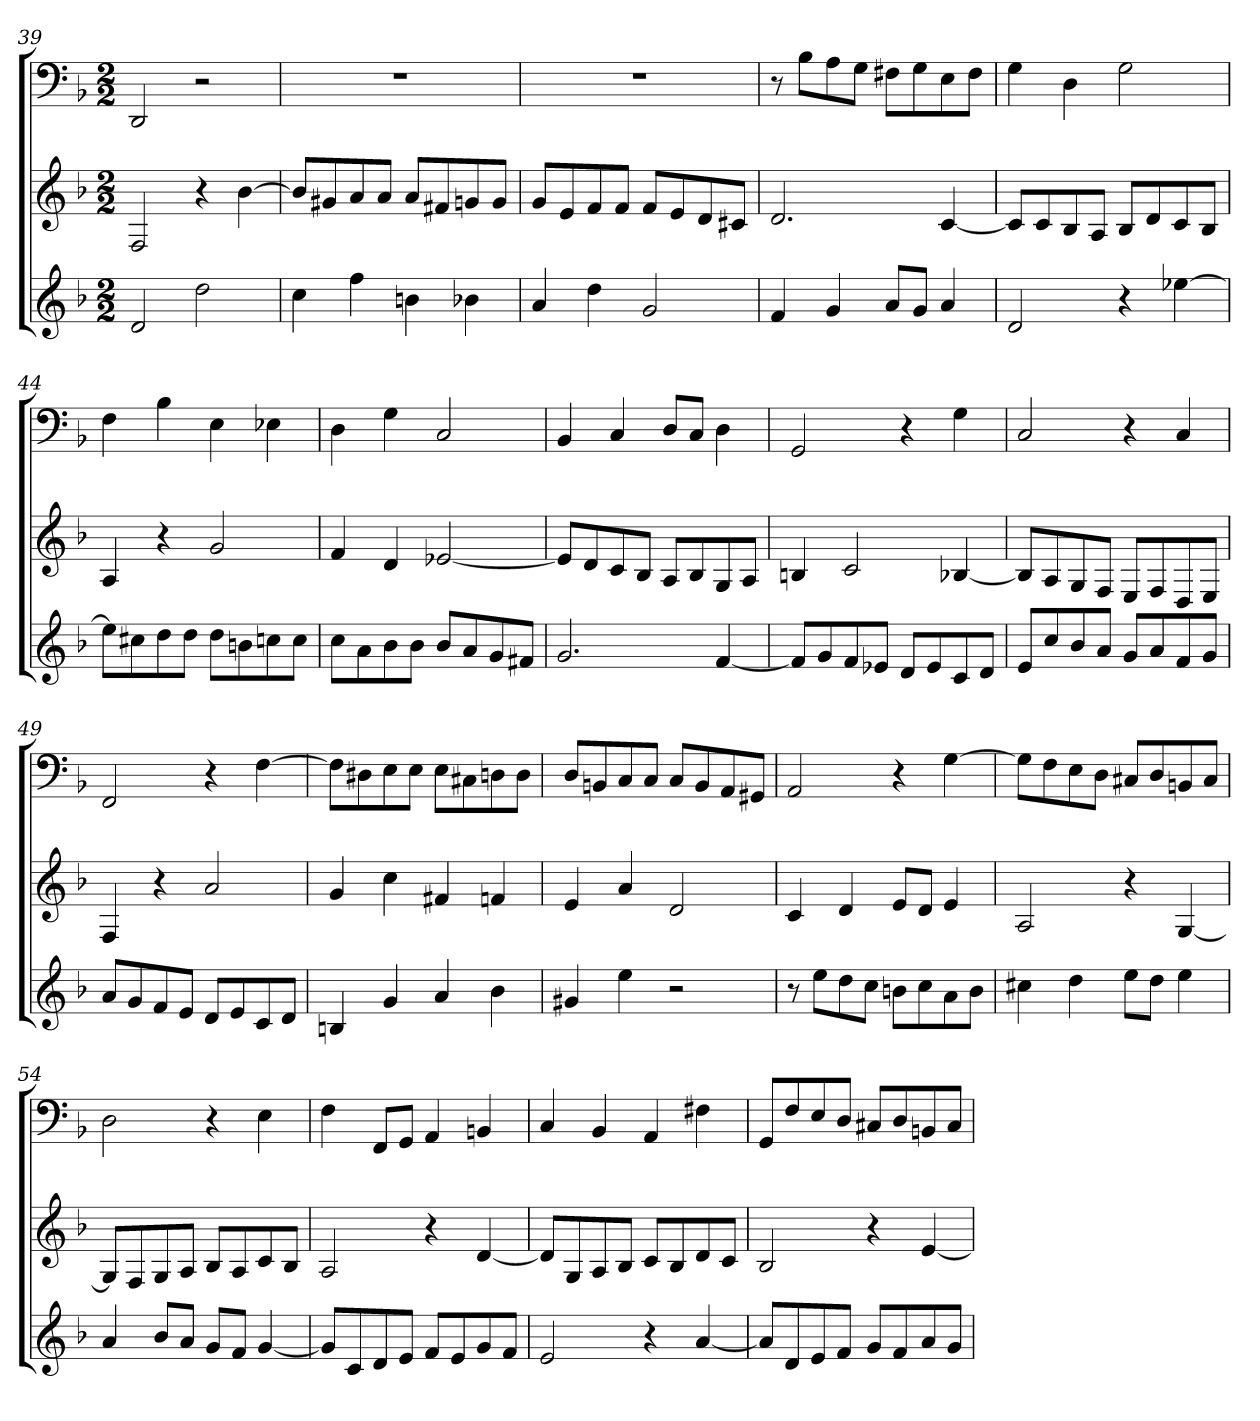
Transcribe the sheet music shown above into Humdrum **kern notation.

**kern	**kern	**kern
*part3	*part2	*part1
*staff3	*staff2	*staff1
*k[b-]	*k[b-]	*k[b-]
*d:	*d:	*d:
*M2/2	*M2/2	*M2/2
=39	=39	=39
2d	2F	2DD
2dd	4r	2r
.	[4b-	.
=40	=40	=40
4cc	8b-L]	1r
.	8g#X	.
4ff	8a	.
.	8aJ	.
4bn	8aL	.
.	8f#X	.
4b-X	8gn	.
.	8gJ	.
=41	=41	=41
4a	8gL	1r
.	8e	.
4dd	8f	.
.	8fJ	.
2g	8fL	.
.	8e	.
.	8d	.
.	8c#XJ	.
=42	=42	=42
4f	2.d	8r
.	.	8B-L
4g	.	8A
.	.	8GJ
8aL	.	8F#XL
8gJ	.	8G
4a	[4c	8E
.	.	8F#J
=43	=43	=43
2d	8cL]	4G
.	8c	.
.	8B-	4D
.	8AJ	.
4r	8B-L	2G
.	8d	.
[4ee-X	8c	.
.	8B-J	.
=44	=44	=44
8ee-L]	4A	4F
8cc#X	.	.
8dd	4r	4B-
8ddJ	.	.
8ddL	2g	4E
8bn	.	.
8ccn	.	4E-X
8ccJ	.	.
=45	=45	=45
8ccL	4f	4D
8a	.	.
8b-	4d	4G
8b-J	.	.
8b-L	[2e-X	2C
8a	.	.
8g	.	.
8f#XJ	.	.
=46	=46	=46
2.g	8e-L]	4BB-
.	8d	.
.	8c	4C
.	8B-J	.
.	8AL	8DL
.	8B-	8CJ
[4f	8G	4D
.	8AJ	.
=47	=47	=47
8fL]	4Bn	2GG
8g	.	.
8f	2c	.
8e-XJ	.	.
8dL	.	4r
8e-	.	.
8c	[4B-X	4G
8dJ	.	.
=48	=48	=48
8eL	8B-L]	2C
8cc	8A	.
8b-	8G	.
8aJ	8FJ	.
8gL	8EL	4r
8a	8F	.
8f	8D	4C
8gJ	8EJ	.
=49	=49	=49
8aL	4F	2FF
8g	.	.
8f	4r	.
8eJ	.	.
8dL	2a	4r
8e	.	.
8c	.	[4F
8dJ	.	.
=50	=50	=50
4Bn	4g	8FL]
.	.	8D#X
4g	4cc	8E
.	.	8EJ
4a	4f#X	8EL
.	.	8C#X
4b-	4fn	8Dn
.	.	8DJ
=51	=51	=51
4g#X	4e	8DL
.	.	8BBn
4ee	4a	8C
.	.	8CJ
2r	2d	8CL
.	.	8BB
.	.	8AA
.	.	8GG#XJ
=52	=52	=52
8r	4c	2AA
8eeL	.	.
8dd	4d	.
8ccJ	.	.
8bnL	8eL	4r
8cc	8dJ	.
8a	4e	[4G
8bJ	.	.
=53	=53	=53
4cc#X	2A	8GL]
.	.	8F
4dd	.	8E
.	.	8DJ
8eeL	4r	8C#XL
8ddJ	.	8D
4ee	[4G	8BBn
.	.	8C#J
=54	=54	=54
4a	8GL]	2D
.	8F	.
8b-L	8G	.
8aJ	8AJ	.
8gL	8B-L	4r
8fJ	8A	.
[4g	8c	4E
.	8B-J	.
=55	=55	=55
8gL]	2A	4F
8c	.	.
8d	.	8FFL
8eJ	.	8GGJ
8fL	4r	4AA
8e	.	.
8g	[4d	4BBn
8fJ	.	.
=56	=56	=56
2e	8dL]	4C
.	8G	.
.	8A	4BB-
.	8B-J	.
4r	8cL	4AA
.	8B-	.
[4a	8d	4F#X
.	8cJ	.
=57	=57	=57
8aL]	2B-	8GGL
8d	.	8F
8e	.	8E
8fJ	.	8DJ
8gL	4r	8C#XL
8f	.	8D
8a	[4e	8BBn
8gJ	.	8C#J
=	=	=
*-	*-	*-
